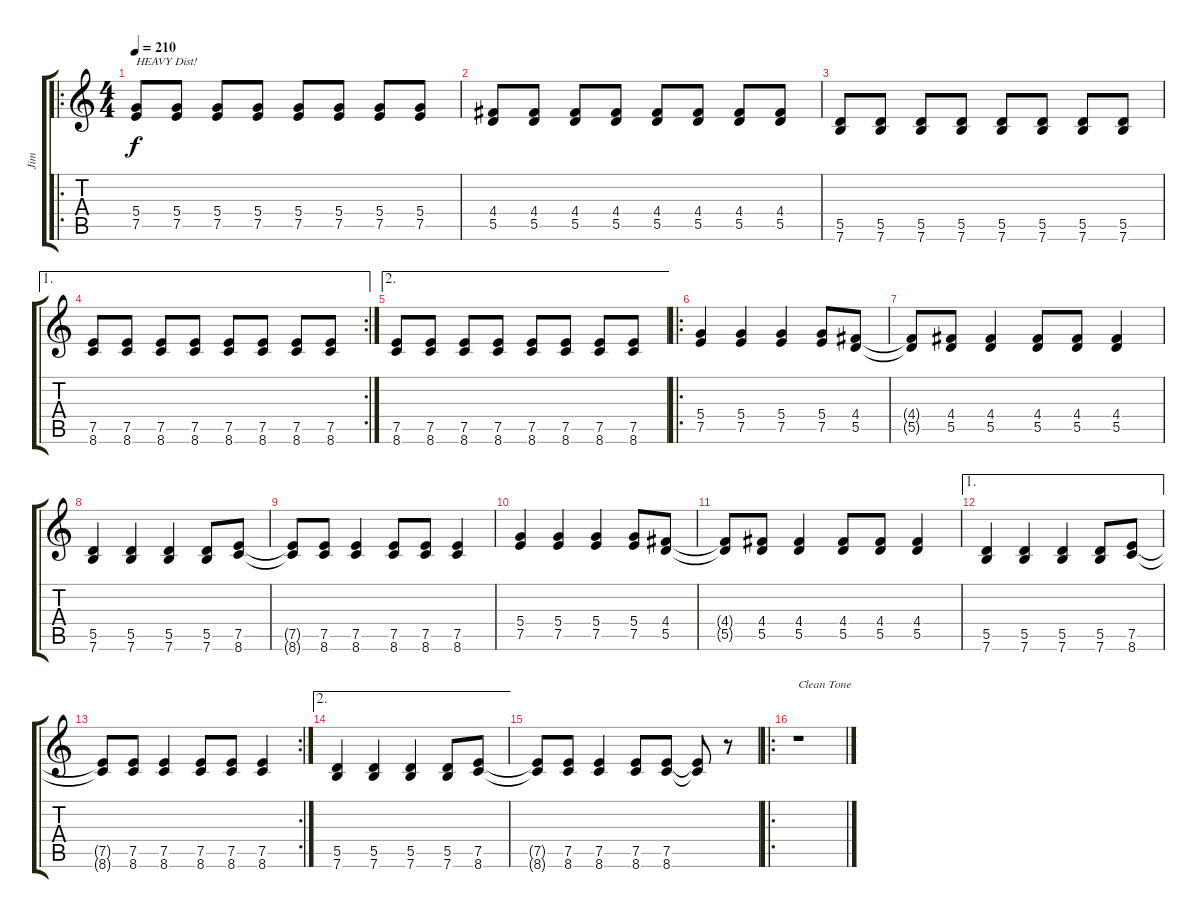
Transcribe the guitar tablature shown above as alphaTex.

\track ("Jim" "Jim") {instrument distortionguitar}
\staff {score tabs}
\tuning (E4 B3 G3 D3 A2 E2) {hide}
\ro
\ts (4 4)
\tempo 210
\clef g2
\ks c
(5.4 7.5).8{txt "HEAVY Dist!" dy f instrument distortionguitar} (5.4 7.5).8 (5.4 7.5).8 (5.4 7.5).8 (5.4 7.5).8 (5.4 7.5).8 (5.4 7.5).8 (5.4 7.5).8 |
(4.4 5.5).8 (4.4 5.5).8 (4.4 5.5).8 (4.4 5.5).8 (4.4 5.5).8 (4.4 5.5).8 (4.4 5.5).8 (4.4 5.5).8 |
(5.5 7.6).8 (5.5 7.6).8 (5.5 7.6).8 (5.5 7.6).8 (5.5 7.6).8 (5.5 7.6).8 (5.5 7.6).8 (5.5 7.6).8 |
\ae 1
\rc 2
(7.5 8.6).8 (7.5 8.6).8 (7.5 8.6).8 (7.5 8.6).8 (7.5 8.6).8 (7.5 8.6).8 (7.5 8.6).8 (7.5 8.6).8 |
\ae 2
(7.5 8.6).8 (7.5 8.6).8 (7.5 8.6).8 (7.5 8.6).8 (7.5 8.6).8 (7.5 8.6).8 (7.5 8.6).8 (7.5 8.6).8 |
\ro
(5.4 7.5).4 (5.4 7.5).4 (5.4 7.5).4 (5.4 7.5).8 (4.4 5.5).8 |
(4.4{t} 5.5{t}).8 (4.4 5.5).8 (4.4 5.5).4 (4.4 5.5).8 (4.4 5.5).8 (4.4 5.5).4 |
(5.5 7.6).4 (5.5 7.6).4 (5.5 7.6).4 (5.5 7.6).8 (7.5 8.6).8 |
(7.5{t} 8.6{t}).8 (7.5 8.6).8 (7.5 8.6).4 (7.5 8.6).8 (7.5 8.6).8 (7.5 8.6).4 |
(5.4 7.5).4 (5.4 7.5).4 (5.4 7.5).4 (5.4 7.5).8 (4.4 5.5).8 |
(4.4{t} 5.5{t}).8 (4.4 5.5).8 (4.4 5.5).4 (4.4 5.5).8 (4.4 5.5).8 (4.4 5.5).4 |
\ae 1
(5.5 7.6).4 (5.5 7.6).4 (5.5 7.6).4 (5.5 7.6).8 (7.5 8.6).8 |
\rc 2
(7.5{t} 8.6{t}).8 (7.5 8.6).8 (7.5 8.6).4 (7.5 8.6).8 (7.5 8.6).8 (7.5 8.6).4 |
\ae 2
(5.5 7.6).4 (5.5 7.6).4 (5.5 7.6).4 (5.5 7.6).8 (7.5 8.6).8 |
(7.5{t} 8.6{t}).8 (7.5 8.6).8 (7.5 8.6).4 (7.5 8.6).8 (7.5 8.6).8 (7.5{t} 8.6{t}).8 r.8 |
\ro
r.1{txt "Clean Tone" instrument electricguitarclean}
